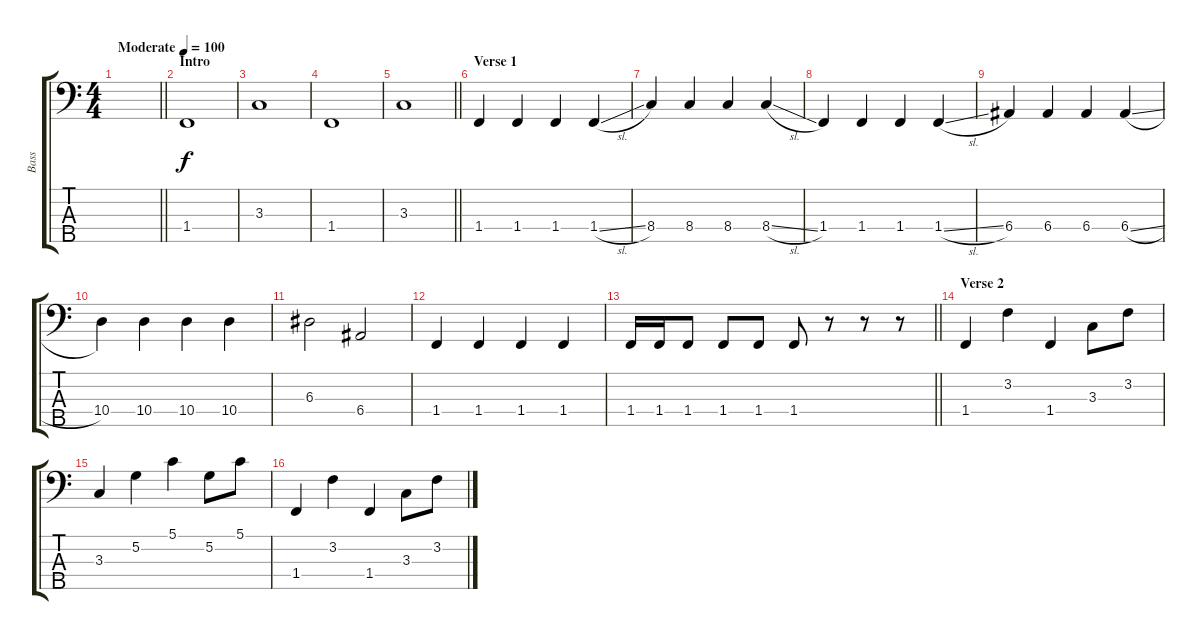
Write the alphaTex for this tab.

\track ("Bass" "Bass") {instrument electricbasspick}
\staff {score tabs}
\tuning (G2 D2 A1 E1 B0) {hide}
\ts (4 4)
\tempo (100 "Moderate")
\clef f4
\barLineRight lightlight
\ks c
|
\section ("" "Intro")
1.4.1 |
3.3.1 |
1.4.1 |
\barLineRight lightlight
3.3.1 |
\section ("" "Verse 1")
1.4.4 1.4.4 1.4.4 1.4{sl}.4 |
8.4.4 8.4.4 8.4.4 8.4{sl}.4 |
1.4.4 1.4.4 1.4.4 1.4{sl}.4 |
6.4.4 6.4.4 6.4.4 6.4{sl}.4 |
10.4.4 10.4.4 10.4.4 10.4.4 |
6.3.2 6.4.2 |
1.4.4 1.4.4 1.4.4 1.4.4 |
\barLineRight lightlight
1.4.16 1.4.16 1.4.8 1.4.8 1.4.8 1.4.8 r.8 r.8 r.8 |
\section ("" "Verse 2")
1.4.4 3.2.4 1.4.4 3.3.8 3.2.8 |
3.3.4 5.2.4 5.1.4 5.2.8 5.1.8 |
1.4.4 3.2.4 1.4.4 3.3.8 3.2.8
